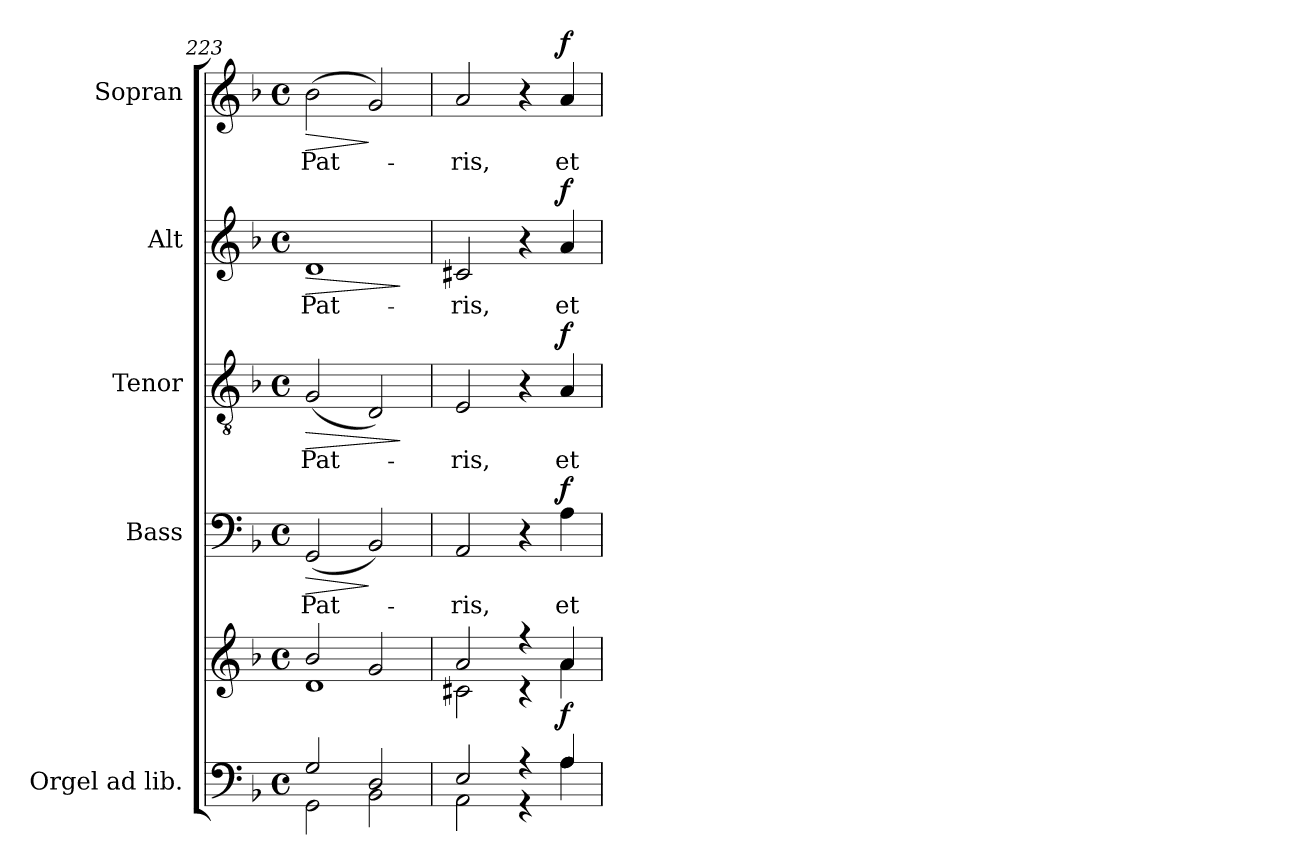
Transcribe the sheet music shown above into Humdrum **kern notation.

**kern	**kern	**dynam	**kern	**text	**dynam	**kern	**text	**dynam	**kern	**text	**dynam	**kern	**text	**dynam
*part5	*part5	*part5	*part4	*part4	*part4	*part3	*part3	*part3	*part2	*part2	*part2	*part1	*part1	*part1
*staff6	*staff5	*staff5/6	*staff4	*staff4	*staff4	*staff3	*staff3	*staff3	*staff2	*staff2	*staff2	*staff1	*staff1	*staff1
*I"Orgel ad lib.	*	*	*I"Bass	*	*	*I"Tenor	*	*	*I"Alt	*	*	*I"Sopran	*	*
*	*	*	*I'B.	*	*	*I'T.	*	*	*I'A.	*	*	*I'S.	*	*
*clefF4	*clefG2	*	*clefF4	*	*	*clefGv2	*	*	*clefG2	*	*	*clefG2	*	*
*k[b-]	*k[b-]	*	*k[b-]	*	*	*k[b-]	*	*	*k[b-]	*	*	*k[b-]	*	*
*F:	*F:	*	*F:	*	*	*F:	*	*	*F:	*	*	*F:	*	*
*M4/4	*M4/4	*	*M4/4	*	*	*M4/4	*	*	*M4/4	*	*	*M4/4	*	*
*met(c)	*met(c)	*	*met(c)	*	*	*met(c)	*	*	*met(c)	*	*	*met(c)	*	*
=223	=223	=223	=223	=223	=223	=223	=223	=223	=223	=223	=223	=223	=223	=223
*^	*^	*	*	*	*	*	*	*	*	*	*	*	*	*
!	!	!	!	!	!	!LO:LY:b	!LO:HP:b	!	!LO:LY:b	!LO:HP:b	!	!LO:LY:b	!LO:HP:b	!	!LO:LY:b	!LO:HP:b
2G/	2GG\	2b-/	1d	.	(<2GG/	Pat-	>	(<2G/	Pat-	>	1d	Pat-	>	(>2b-\	Pat-	>
2D/	2BB-\	2g/	.	.	2BB-/)	.	]	2D/)	.	.	.	.	.	2g/)	.	]
*v	*v	*	*	*	*	*	*	*	*	*	*	*	*	*	*	*
*	*v	*v	*	*	*	*	*	*	*	*	*	*	*	*	*
.	.	.	.	.	.	.	.	]	.	.	]	.	.	.
!!LO:PB:g=z
=224	=224	=224	=224	=224	=224	=224	=224	=224	=224	=224	=224	=224	=224	=224
*^	*^	*	*	*	*	*	*	*	*	*	*	*	*	*
!	!	!	!	!	!	!LO:LY:b	!	!	!LO:LY:b	!	!	!LO:LY:b	!	!	!LO:LY:b	!
2E/	2AA\	2a/	2c#X\	.	2AA/	-ris,	.	2E/	-ris,	.	2c#X/	-ris,	.	2a/	-ris,	.
4r	4r	4r	4r	.	4r	.	.	4r	.	.	4r	.	.	4r	.	.
!	!	!	!	!LO:DY:b	!	!LO:LY:b	!LO:DY:a	!	!LO:LY:b	!LO:DY:a	!	!LO:LY:b	!LO:DY:a	!	!LO:LY:b	!LO:DY:a
4A/	4A\	4a/	4a\	f	4A\	et	f	4A/	et	f	4a/	et	f	4a/	et	f
*v	*v	*	*	*	*	*	*	*	*	*	*	*	*	*	*	*
*	*v	*v	*	*	*	*	*	*	*	*	*	*	*	*	*
=	=	=	=	=	=	=	=	=	=	=	=	=	=	=
*-	*-	*-	*-	*-	*-	*-	*-	*-	*-	*-	*-	*-	*-	*-
